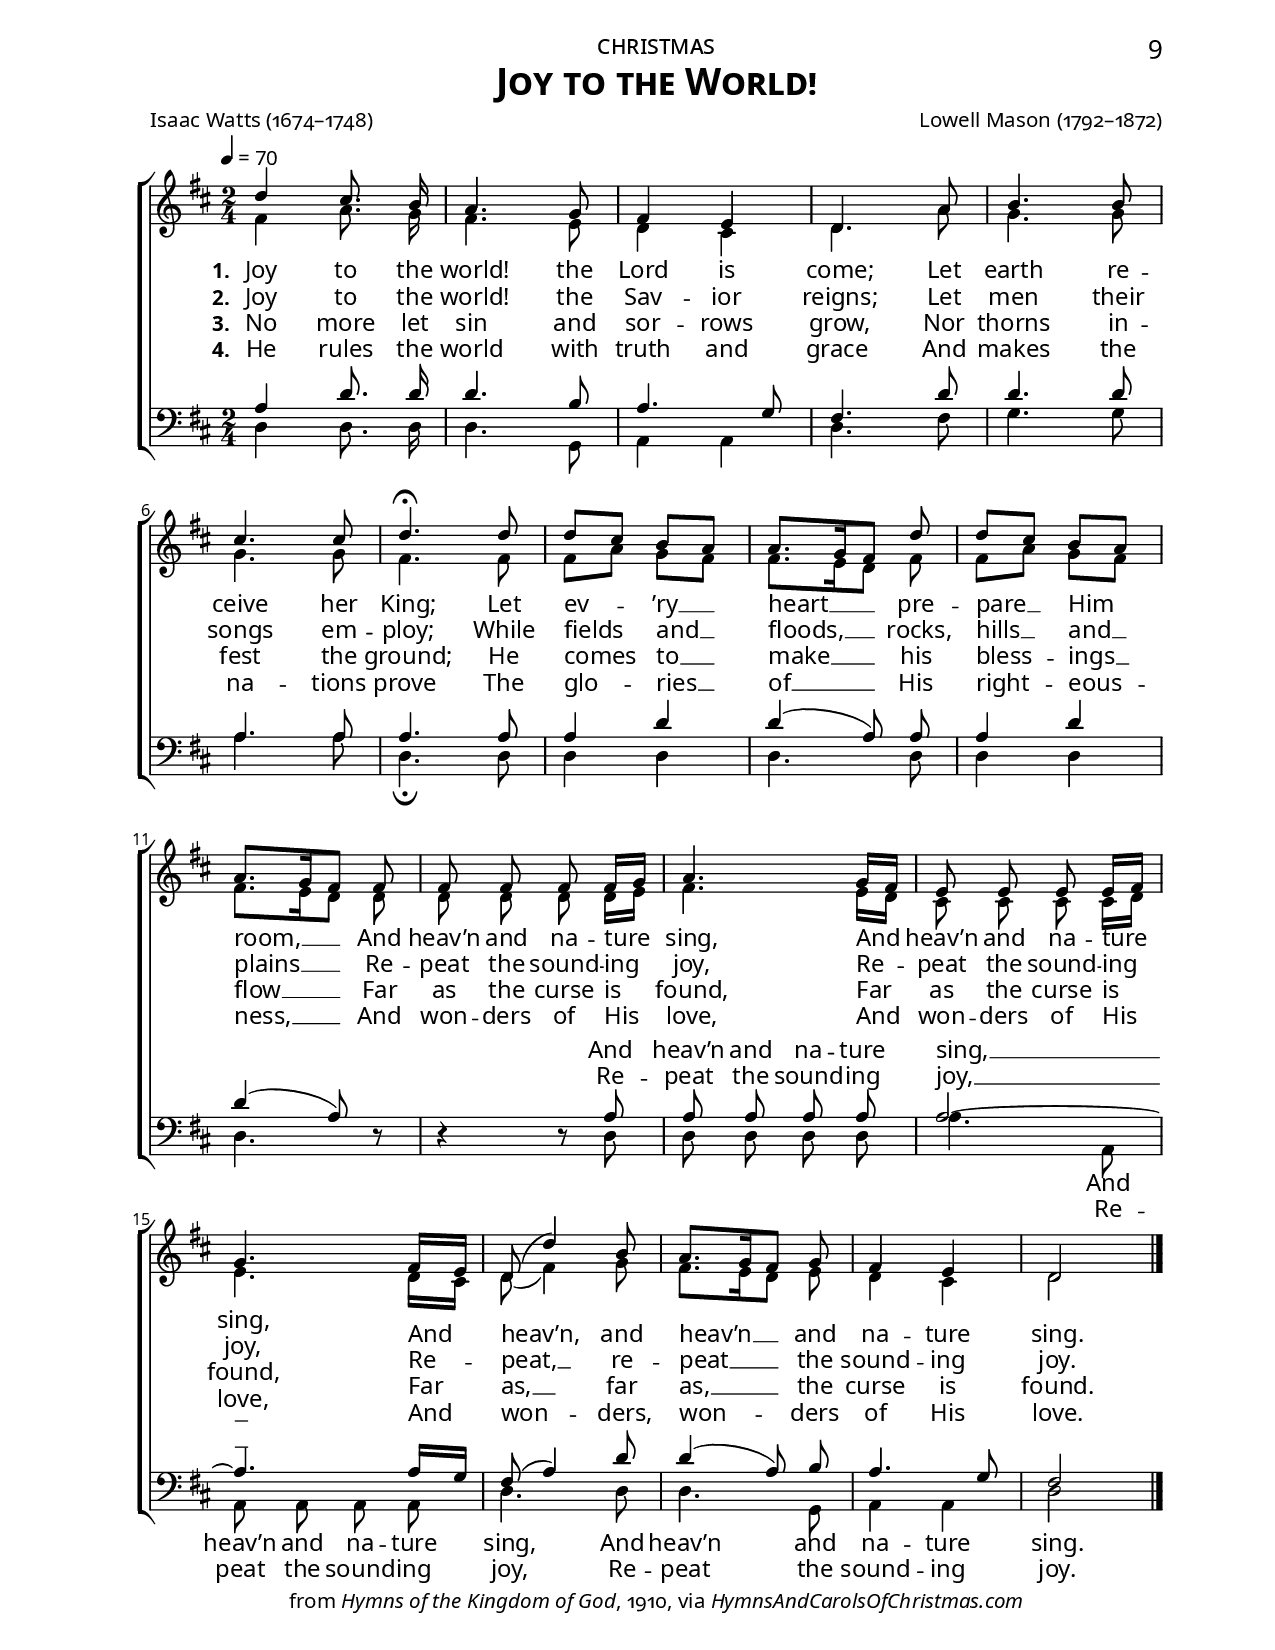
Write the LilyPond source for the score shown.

\version "2.14.2"
\include "util.ly"
\header {
  title = \markup{\override #'(font-name . "Garamond Premier Pro Semibold"){ \abs-fontsize #18 \smallCapsOldStyle"Joy to the World!"}}
  poet = \markup\oldStyleNum"Isaac Watts (1674–1748)"
  composer = \markup\oldStyleNum"Lowell Mason (1792–1872)"
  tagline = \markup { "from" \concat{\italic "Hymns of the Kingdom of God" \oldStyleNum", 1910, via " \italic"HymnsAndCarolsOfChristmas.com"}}
}
\paper {
  paper-height = 11\in
  paper-width = 8.5\in
  indent = 0\in
  %system-system-spacing = #'((basic-distance . 10) (padding . 0))
  system-system-spacing =
    #'((basic-distance . 0)
       (minimum-distance . 0)
       (padding . -5)
       (stretchability . 100))
  ragged-last-bottom = ##f
  ragged-bottom = ##f
  two-sided = ##t
  inner-margin = 1\in
  outer-margin = 0.75\in
  top-margin = 0.26\in
  bottom-margin = 0.25\in
  first-page-number = #009
  print-first-page-number = ##t
  headerLine = \markup{\override #'(font-name . "Garamond Premier Pro") \smallCapsOldStyle"christmas"}
  oddHeaderMarkup = \markup\fill-line{
     \override #'(font-name . "Garamond Premier Pro")\abs-fontsize #12.5
     \combine 
        \fill-line{"" \on-the-fly #print-page-number-check-first
        \oldStylePageNum""
        }
        \fill-line{\headerLine}
  }
  evenHeaderMarkup = \markup {
     \override #'(font-name . "Garamond Premier Pro")\abs-fontsize #12.5
     \combine
        \on-the-fly #print-page-number-check-first
        \oldStylePageNum""
        \fill-line{\headerLine}
  }
}
#(set-global-staff-size 18) \paper{ #(define fonts (make-pango-font-tree "Garamond Premier Pro" "Garamond Premier Pro" "Garamond Premier Pro" (/ 18 20))) }
global = {
  \key d \major
  \time 2/4
  \autoBeamOff
  \override DynamicLineSpanner #'staff-padding = #0.0
  \override DynamicLineSpanner #'Y-extent = #'(0.5 . 1)
}

sopMusic = \relative c'' {
  \tempo 4 = 70
  d4 cis8.\noBeam b16 |
  a4. g8 |
  fis4 e |
  d4. a'8 |
  b4. b8 | \break
  
  cis4. cis8 |
  d4.\fermata d8 |
  d[ cis] b[ a] |
  a8.[ g16 fis8] d' |
  d[ cis] b[ a] | \break
  
  a8.[ g16 fis8] fis |
  fis\noBeam fis\noBeam fis\noBeam fis16[ g] |
  a4. g16[ fis] |
  e8\noBeam e\noBeam e\noBeam e16[ fis] | \break
  
  g4. fis16[ e] |
  d8( d'4) b8 |
  a8.[ g16 fis8] g |
  fis4 e |
  d2 \bar "|."
}
sopWords = \lyricmode {
  
}

altoMusic = \relative c' {
  fis4 a8.\noBeam g16 |
  fis4. e8 |
  d4 cis |
  d4. a'8 |
  g4. g8 |
  
  g4. g8 |
  fis4. fis8 |
  fis8[ a] g[ fis] |
  fis8.[ e16 d8] fis |
  fis[ a] g[ fis] |
  
  fis8.[ e16 d8] d |
  d\noBeam d\noBeam d\noBeam d16[ e] |
  fis4. e16[ d] |
  cis8\noBeam cis\noBeam cis\noBeam cis16[ d] |
  
  e4. d16[ cis] |
  d8( fis4) g8 |
  fis8.[ e16 d8] e8 |
  d4 cis |
  d2
}
altoWords = \lyricmode {
  \dropLyricsV
  \set stanza = "1. "
  Joy to the world! the Lord is come;
  Let earth re -- ceive her King;
  Let ev -- ’ry __ heart __ pre -- pare __ Him
  \raiseLyrics
  room, __
  And heav’n and na -- ture sing,
  And heav’n and na -- ture sing,
  \dropLyricsXV
  And heav’n, and heav’n __ and na -- ture sing.
}
altoWordsII = \lyricmode {
  \dropLyricsV
  \set stanza = "2. "
  Joy to the world! the Sav -- ior reigns;
  Let men their songs em -- ploy;
  While fields and __ floods, __ rocks, hills __ and __
  \raiseLyrics
  plains __
  
  Re -- peat the sound -- ing joy,
  Re -- peat the sound -- ing joy,
  \dropLyricsXV
  Re -- peat, __ re -- peat __ the sound -- ing joy.
}
altoWordsIII = \lyricmode {
  \dropLyricsV
  \set stanza = "3. "
  No more let sin and sor -- rows grow,
  Nor thorns in -- fest the ground;
  He comes to __ make __ his bless -- ings __
  \raiseLyrics flow __
  Far as the curse is found,
  Far as the curse is found,
  \dropLyricsXV
  Far as, __ far as, __ the curse is found.
}
altoWordsIV = \lyricmode {
  \dropLyricsV
  \set stanza = "4. "
  He rules the world with truth and grace
  And makes the na -- tions prove
  The glo -- ries __ of __ His right -- eous --
  \raiseLyrics
  ness, __
  
  And won -- ders of His love,  
  And won -- ders of His love,
  \dropLyricsXV
  And won -- ders, won -- ders of His love.
}

tenorMusic = \relative c' {
  a4 d8.\noBeam d16 |
  d4. b8 |
  a4. g8 |
  fis4. d'8 |
  d4. d8 |
  
  a4. a8 |
  a4. a8 |
  a4 d |
  d( a8)\noBeam a8 |
  a4 d |
  
  d( a8) d,\rest |
  d4\rest d8\rest a' |
  a\noBeam a\noBeam a\noBeam a\noBeam |
  a2~ |
  
  a4. a16[ g] |
  fis8( a4) d8 |
  d4( a8)\noBeam b |
  a4. g8 |
  fis2
}
tenorWords = \lyricmode {
  \repeat unfold 22 { \skip 1 }
  And heav’n and na -- ture sing, __
}
tenorWordsII = \lyricmode {
  \repeat unfold 22 { \skip 1 }
  Re -- peat the sound -- ing joy, __
}
tenorWordsIII = \lyricmode {
  \repeat unfold 22 { \skip 1 }
  And won -- ders of His love, __
}

bassMusic = \relative c {
  d4 d8.\noBeam d16 |
  d4. g,8 |
  a4 a |
  d4. fis8 |
  g4. g8 |
  
  a4. a8 |
  d,4.\fermata d8 |
  d4 d |
  d4. d8 |
  d4 d |
  
  d4. s8 |
  s4. d8 |
  d\noBeam d\noBeam d\noBeam d\noBeam |
  a'4. a,8 |
  
  a8\noBeam a\noBeam a\noBeam a\noBeam |
  d4. d8 |
  d4. g,8 |
  a4 a |
  d2
}
bassWords = \lyricmode {
  \repeat unfold 28 { \skip 1 }
  And heav’n and na -- ture sing,
  And heav’n and na -- ture sing.
}
bassWordsII = \lyricmode {
  \repeat unfold 28 { \skip 1 }
  Re -- peat the sound -- ing joy,
  Re -- peat the sound -- ing joy.
}
bassWordsIII = \lyricmode {
  \repeat unfold 28 { \skip 1 }
  And won -- ders of His love,
  And won -- ders of His love.
}

\score {
  <<
   \new ChoirStaff <<
%    \new Lyrics = sopranos \with { \override VerticalAxisGroup #'nonstaff-relatedstaff-spacing = #'((basic-distance . 1)) }
    \new Staff = women <<
      \new Voice = "sopranos" { \voiceOne << \global \sopMusic >> }
      \new Voice = "altos" { \voiceTwo << \global \altoMusic >> }
    >>
    \new Lyrics \with { alignAboveContext = "women" \override VerticalAxisGroup #'nonstaff-relatedstaff-spacing = #'((basic-distance . 1))} \lyricsto "sopranos" \sopWords
    \new Lyrics = "altosIV"  \with { alignBelowContext = "women" } \lyricsto "altos" \altoWordsIV
    \new Lyrics = "altosIII"  \with { alignBelowContext = "women" } \lyricsto "altos" \altoWordsIII
    \new Lyrics = "altosII"  \with { alignBelowContext = "women" } \lyricsto "altos" \altoWordsII
    \new Lyrics = "altos"  \with { alignBelowContext = "women" \override VerticalAxisGroup #'nonstaff-relatedstaff-spacing = #'((basic-distance . 1))} \lyricsto "altos" \altoWords
   \new Staff = men <<
      \clef bass
      \new Voice = "tenors" { \voiceOne << \global \tenorMusic >> }
      \new Voice = "basses" { \voiceTwo << \global \bassMusic >> }
    >>
    \new Lyrics \with { alignAboveContext = "men" \override VerticalAxisGroup #'nonstaff-relatedstaff-spacing = #'((basic-distance . 1)) } \lyricsto "tenors" \tenorWords
    \new Lyrics \with { alignAboveContext = "men" \override VerticalAxisGroup #'nonstaff-relatedstaff-spacing = #'((basic-distance . 1)) } \lyricsto "tenors" \tenorWordsII
%    \new Lyrics \with { alignAboveContext = "men" \override VerticalAxisGroup #'nonstaff-relatedstaff-spacing = #'((basic-distance . 1)) } \lyricsto "tenors" \tenorWordsIII
%    \new Lyrics \with { alignBelowContext = "men" \override VerticalAxisGroup #'nonstaff-relatedstaff-spacing = #'((basic-distance . 1)) } \lyricsto "basses" \bassWordsIII
    \new Lyrics \with { alignBelowContext = "men" \override VerticalAxisGroup #'nonstaff-relatedstaff-spacing = #'((basic-distance . 1)) } \lyricsto "basses" \bassWordsII
    \new Lyrics \with { alignBelowContext = "men" \override VerticalAxisGroup #'nonstaff-relatedstaff-spacing = #'((basic-distance . 1)) } \lyricsto "basses" \bassWords
  >>
%    \new PianoStaff << \new Staff { \new Voice { \pianoRH } } \new Staff { \clef "bass" \pianoLH } >>
  >>
  \layout {
  \context {
    \Lyrics
    \override LyricText #'font-size = #1.3
  }
    \context {
      \Score
      %\override SpacingSpanner #'base-shortest-duration = #(ly:make-moment 1 8)
      %\override SpacingSpanner #'common-shortest-duration = #(ly:make-moment 1 4)
    }
    \context {
      % Remove all empty staves
      % \Staff \RemoveEmptyStaves \override VerticalAxisGroup #'remove-first = ##t
    }
    \context {
      \Lyrics
      \override LyricText #'X-offset = #center-on-word
    }
  }
}

